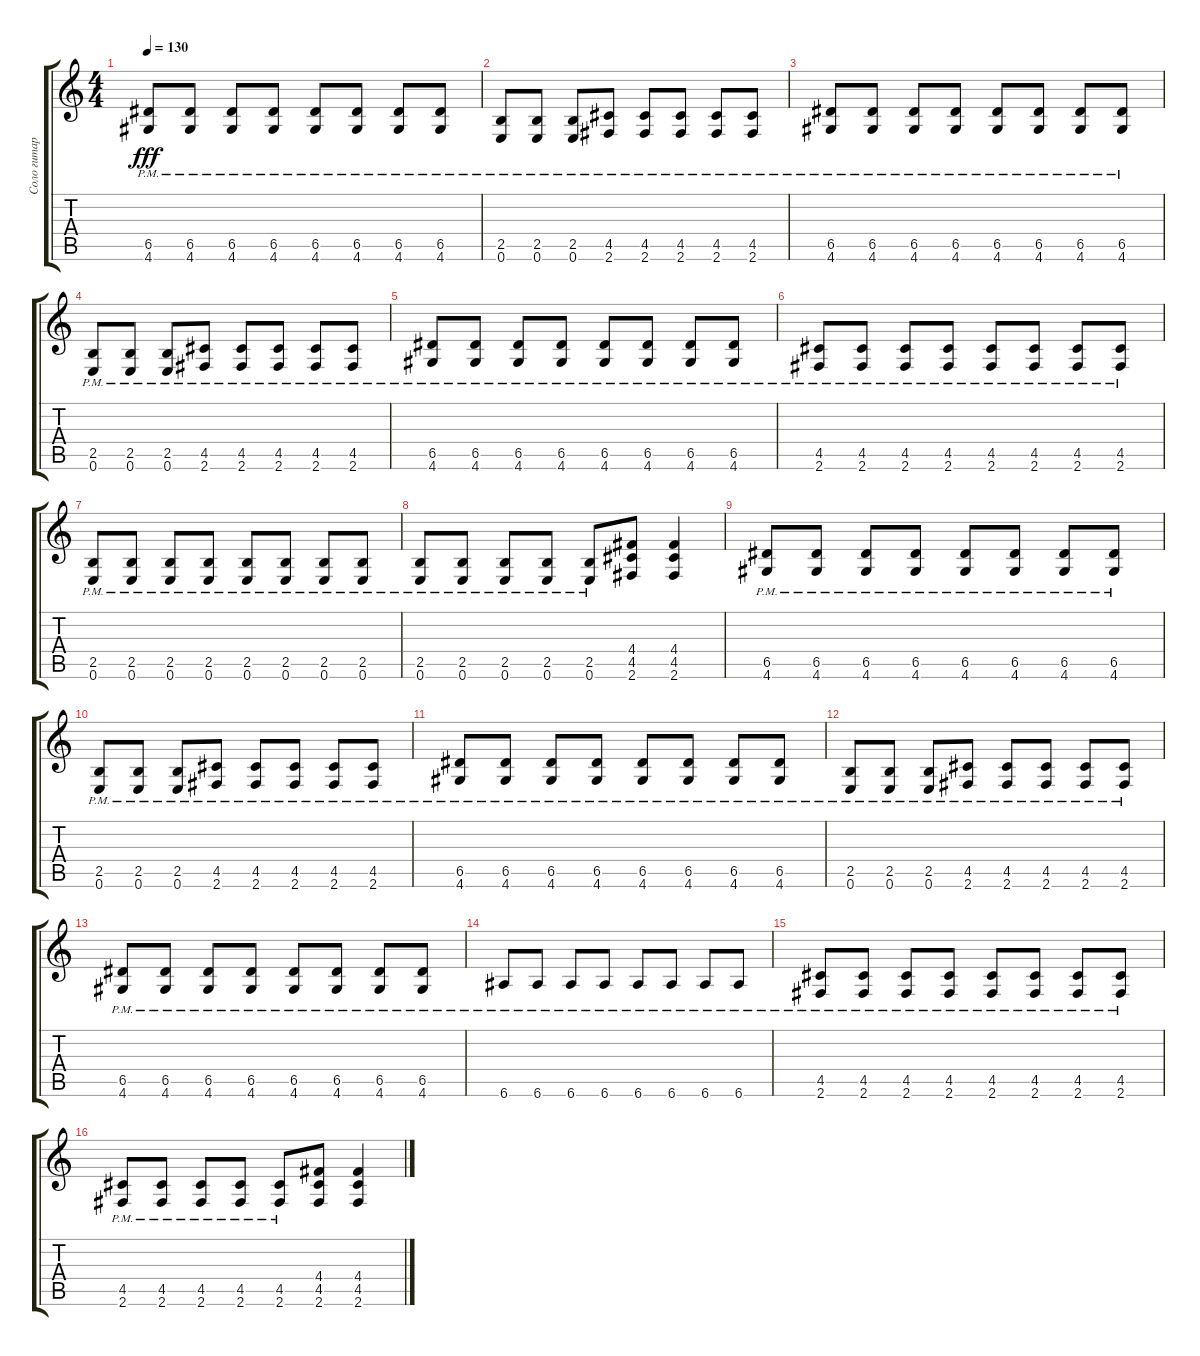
\track ("Соло гитара" "Соло гитар") {instrument distortionguitar}
\staff {score tabs}
\tuning (E4 B3 G3 D3 A2 E2) {hide}
\ts (4 4)
\tempo 130
\clef g2
\ks c
(6.5{pm} 4.6{pm}).8{dy fff} (6.5{pm} 4.6{pm}).8 (6.5{pm} 4.6{pm}).8 (6.5{pm} 4.6{pm}).8 (6.5{pm} 4.6{pm}).8 (6.5{pm} 4.6{pm}).8 (6.5{pm} 4.6{pm}).8 (6.5{pm} 4.6{pm}).8 |
(2.5{pm} 0.6{pm}).8 (2.5{pm} 0.6{pm}).8 (2.5{pm} 0.6{pm}).8 (4.5{pm} 2.6{pm}).8 (4.5{pm} 2.6{pm}).8 (4.5{pm} 2.6{pm}).8 (4.5{pm} 2.6{pm}).8 (4.5{pm} 2.6{pm}).8 |
(6.5{pm} 4.6{pm}).8 (6.5{pm} 4.6{pm}).8 (6.5{pm} 4.6{pm}).8 (6.5{pm} 4.6{pm}).8 (6.5{pm} 4.6{pm}).8 (6.5{pm} 4.6{pm}).8 (6.5{pm} 4.6{pm}).8 (6.5{pm} 4.6{pm}).8 |
(2.5{pm} 0.6{pm}).8 (2.5{pm} 0.6{pm}).8 (2.5{pm} 0.6{pm}).8 (4.5{pm} 2.6{pm}).8 (4.5{pm} 2.6{pm}).8 (4.5{pm} 2.6{pm}).8 (4.5{pm} 2.6{pm}).8 (4.5{pm} 2.6{pm}).8 |
(6.5{pm} 4.6{pm}).8 (6.5{pm} 4.6{pm}).8 (6.5{pm} 4.6{pm}).8 (6.5{pm} 4.6{pm}).8 (6.5{pm} 4.6{pm}).8 (6.5{pm} 4.6{pm}).8 (6.5{pm} 4.6{pm}).8 (6.5{pm} 4.6{pm}).8 |
(4.5{pm} 2.6{pm}).8 (4.5{pm} 2.6{pm}).8 (4.5{pm} 2.6{pm}).8 (4.5{pm} 2.6{pm}).8 (4.5{pm} 2.6{pm}).8 (4.5{pm} 2.6{pm}).8 (4.5{pm} 2.6{pm}).8 (4.5{pm} 2.6{pm}).8 |
(2.5{pm} 0.6{pm}).8 (2.5{pm} 0.6{pm}).8 (2.5{pm} 0.6{pm}).8 (2.5{pm} 0.6{pm}).8 (2.5{pm} 0.6{pm}).8 (2.5{pm} 0.6{pm}).8 (2.5{pm} 0.6{pm}).8 (2.5{pm} 0.6{pm}).8 |
(2.5{pm} 0.6{pm}).8 (2.5{pm} 0.6{pm}).8 (2.5{pm} 0.6{pm}).8 (2.5{pm} 0.6{pm}).8 (2.5{pm} 0.6{pm}).8 (4.4 4.5 2.6).8 (4.4 4.5 2.6).4 |
(6.5{pm} 4.6{pm}).8 (6.5{pm} 4.6{pm}).8 (6.5{pm} 4.6{pm}).8 (6.5{pm} 4.6{pm}).8 (6.5{pm} 4.6{pm}).8 (6.5{pm} 4.6{pm}).8 (6.5{pm} 4.6{pm}).8 (6.5{pm} 4.6{pm}).8 |
(2.5{pm} 0.6{pm}).8 (2.5{pm} 0.6{pm}).8 (2.5{pm} 0.6{pm}).8 (4.5{pm} 2.6{pm}).8 (4.5{pm} 2.6{pm}).8 (4.5{pm} 2.6{pm}).8 (4.5{pm} 2.6{pm}).8 (4.5{pm} 2.6{pm}).8 |
(6.5{pm} 4.6{pm}).8 (6.5{pm} 4.6{pm}).8 (6.5{pm} 4.6{pm}).8 (6.5{pm} 4.6{pm}).8 (6.5{pm} 4.6{pm}).8 (6.5{pm} 4.6{pm}).8 (6.5{pm} 4.6{pm}).8 (6.5{pm} 4.6{pm}).8 |
(2.5{pm} 0.6{pm}).8 (2.5{pm} 0.6{pm}).8 (2.5{pm} 0.6{pm}).8 (4.5{pm} 2.6{pm}).8 (4.5{pm} 2.6{pm}).8 (4.5{pm} 2.6{pm}).8 (4.5{pm} 2.6{pm}).8 (4.5{pm} 2.6{pm}).8 |
(6.5{pm} 4.6{pm}).8 (6.5{pm} 4.6{pm}).8 (6.5{pm} 4.6{pm}).8 (6.5{pm} 4.6{pm}).8 (6.5{pm} 4.6{pm}).8 (6.5{pm} 4.6{pm}).8 (6.5{pm} 4.6{pm}).8 (6.5{pm} 4.6{pm}).8 |
6.6{pm}.8 6.6{pm}.8 6.6{pm}.8 6.6{pm}.8 6.6{pm}.8 6.6{pm}.8 6.6{pm}.8 6.6{pm}.8 |
(4.5{pm} 2.6{pm}).8 (4.5{pm} 2.6{pm}).8 (4.5{pm} 2.6{pm}).8 (4.5{pm} 2.6{pm}).8 (4.5{pm} 2.6{pm}).8 (4.5{pm} 2.6{pm}).8 (4.5{pm} 2.6{pm}).8 (4.5{pm} 2.6{pm}).8 |
(4.5{pm} 2.6{pm}).8 (4.5{pm} 2.6{pm}).8 (4.5{pm} 2.6{pm}).8 (4.5{pm} 2.6{pm}).8 (4.5{pm} 2.6{pm}).8 (4.4 4.5 2.6).8 (4.4 4.5 2.6).4
